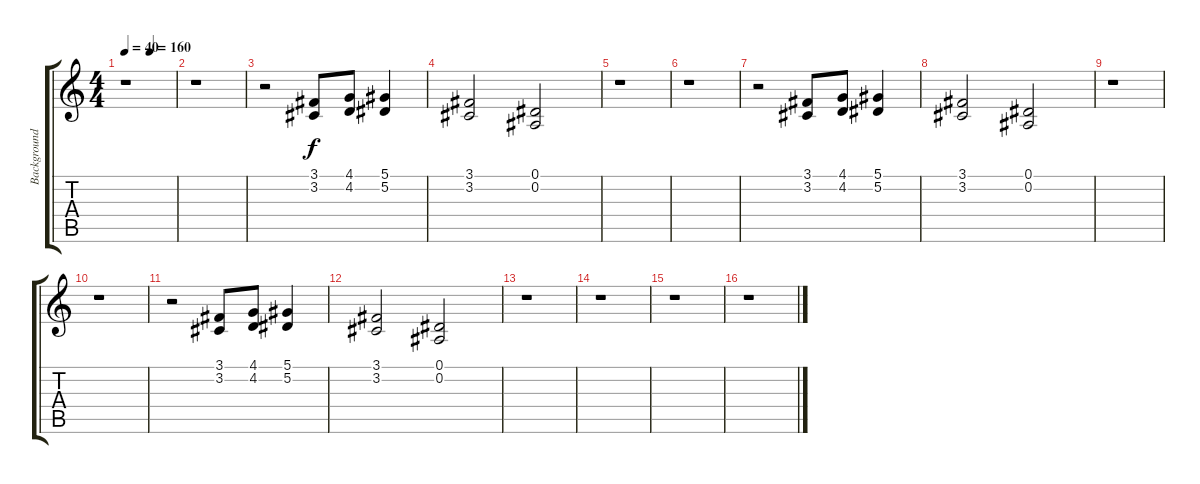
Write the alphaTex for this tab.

\track ("Background Vocals" "Background") {instrument altosax}
\staff {score tabs}
\tuning (Eb4 Bb3 Gb3 Db3 Ab2 Eb2) {hide}
\ts (4 4)
\tempo 40
\tempo (160 0.5)
\clef g2
\ks c
r.1{dy f} |
r.1 |
r.2 (3.1 3.2).8 (4.1 4.2).8 (5.1 5.2).4 |
(3.1 3.2).2 (0.1 0.2).2 |
r.1 |
r.1 |
r.2 (3.1 3.2).8 (4.1 4.2).8 (5.1 5.2).4 |
(3.1 3.2).2 (0.1 0.2).2 |
r.1 |
r.1 |
r.2 (3.1 3.2).8 (4.1 4.2).8 (5.1 5.2).4 |
(3.1 3.2).2 (0.1 0.2).2 |
r.1 |
r.1 |
r.1 |
r.1
